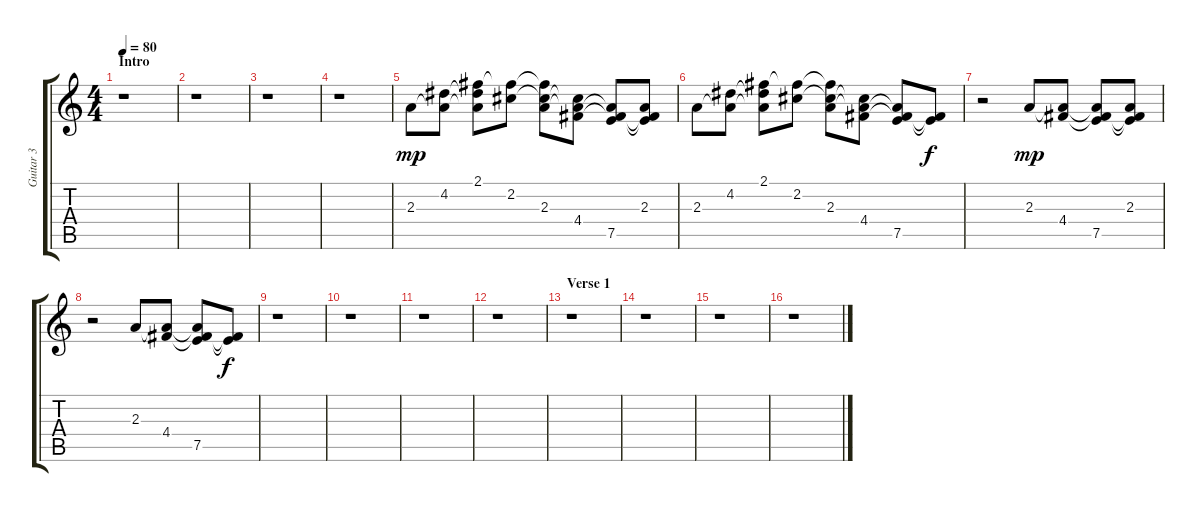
\track ("Guitar 3" "Guitar 3") {instrument electricguitarjazz}
\staff {score tabs}
\tuning (E4 B3 G3 D3 A2 E2) {hide}
\ts (4 4)
\section ("" "Intro")
\tempo 80
\clef g2
\ks c
r.1{dy mp instrument electricguitarjazz} |
r.1 |
r.1 |
r.1 |
2.3.8 (4.2 2.3{t}).8 (2.1 4.2{t} 2.3{t}).8 (2.1{t} 2.2).8 (2.1{t} 2.2{t} 2.3).8 (2.2{t} 2.3{t} 4.4).8 (2.3{t} 4.4{t} 7.5).8 (2.3 4.4{t} 7.5{t}).8 |
2.3.8 (4.2 2.3{t}).8 (2.1 4.2{t} 2.3{t}).8 (2.1{t} 2.2).8 (2.1{t} 2.2{t} 2.3).8 (2.2{t} 2.3{t} 4.4).8 (2.3{t} 4.4{t} 7.5).8 (4.4{t} 7.5{t}).8{dy f} |
r.2 2.3.8{dy mp} (2.3{t} 4.4).8 (2.3{t} 4.4{t} 7.5).8 (2.3 4.4{t} 7.5{t}).8 |
r.2 2.3.8 (2.3{t} 4.4).8 (2.3{t} 4.4{t} 7.5).8 (4.4{t} 7.5{t}).8{dy f} |
r.1 |
r.1 |
r.1 |
r.1 |
\section ("" "Verse 1")
r.1 |
r.1 |
r.1 |
r.1
